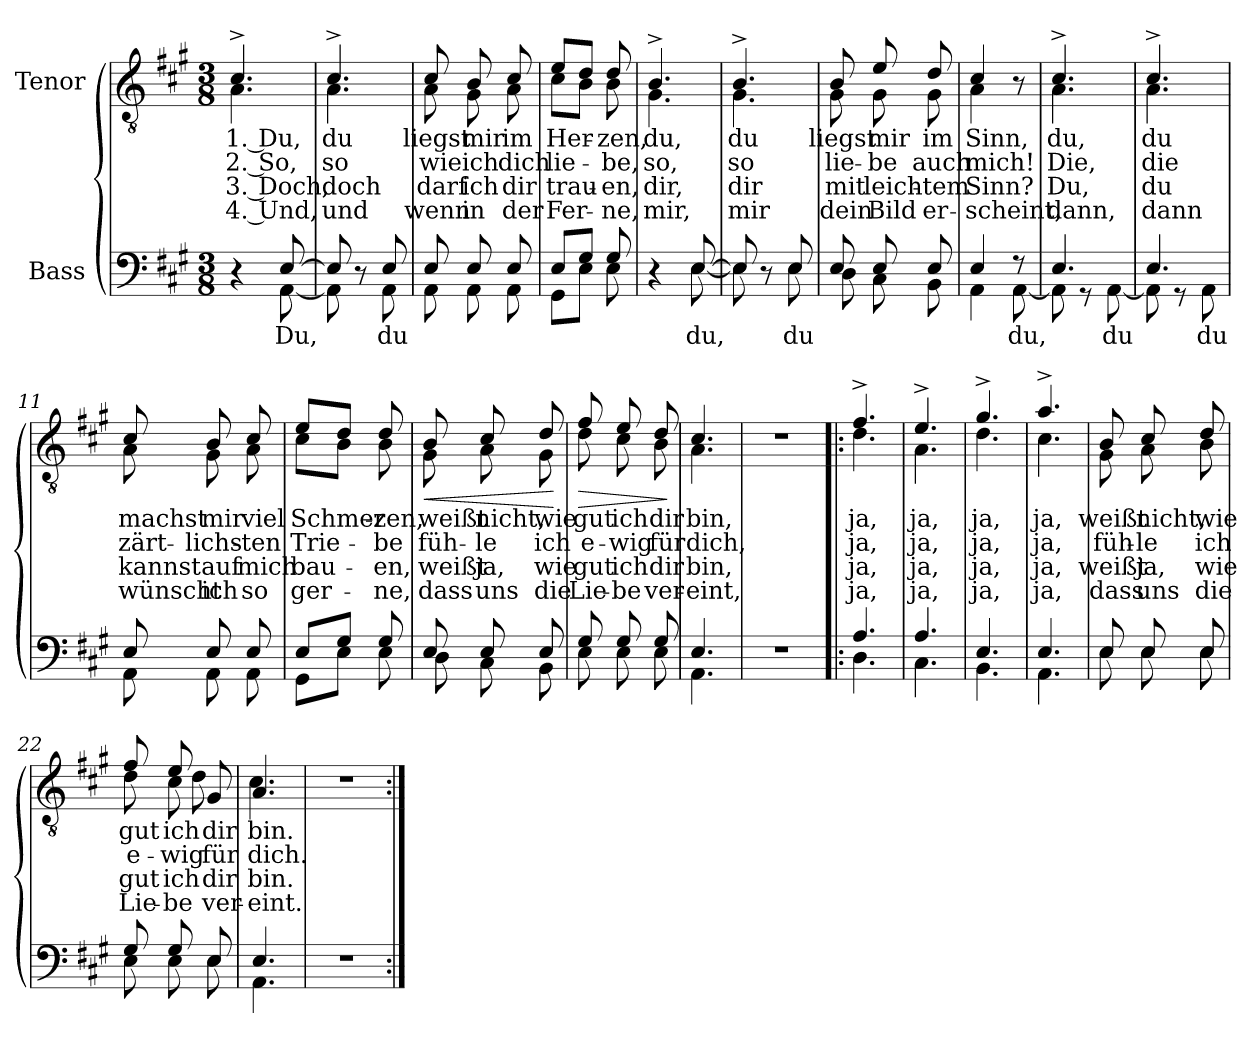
**kern	**text	**kern	**text	**text	**text	**text	**dynam
*part2	*part2	*part1	*part1	*part1	*part1	*part1	*part1
*staff2	*staff2	*staff1	*staff1	*staff1	*staff1	*staff1	*staff1
*I"Bass	*	*I"Tenor	*	*	*	*	*
*clefF4	*	*clefGv2	*	*	*	*	*
*k[f#c#g#]	*	*k[f#c#g#]	*	*	*	*	*
*M3/8	*	*M3/8	*	*	*	*	*
=1	=1	=1	=1	=1	=1	=1	=1
*^	*	*	*	*	*	*	*
!	!	!	!LO:TX:a:B:t=Mäßig	!	!	!	!	!
!	!	!	!	!LO:LY:b	!LO:LY:b	!LO:LY:b	!LO:LY:b	!
*	*	*	*^	*	*	*	*	*
4r	4ryy	.	4.c#^/	4.A\	1. Du,	2. So,	3. Doch,	4. Und,	.
!	!	!LO:LY:b	!	!	!	!	!	!	!
[8E/	[8AA\	Du,	.	.	.	.	.	.	.
=2	=2	=2	=2	=2	=2	=2	=2	=2	=2
!	!	!	!	!	!LO:LY:b	!LO:LY:b	!LO:LY:b	!LO:LY:b	!
8E/]	8AA\]	.	4.c#^/	4.A\	du	so	doch	und	.
8r	8ryy	.	.	.	.	.	.	.	.
!	!	!LO:LY:b	!	!	!	!	!	!	!
8E/	8AA\	du	.	.	.	.	.	.	.
=3	=3	=3	=3	=3	=3	=3	=3	=3	=3
!	!	!	!	!	!LO:LY:b	!LO:LY:b	!LO:LY:b	!LO:LY:b	!
8E/	8AA\	.	8c#/	8A\	liegst	wie	darf	wenn	.
!	!	!	!	!	!LO:LY:b	!LO:LY:b	!LO:LY:b	!LO:LY:b	!
8E/	8AA\	.	8B/	8G#\	mir	ich	ich	in	.
!	!	!	!	!	!LO:LY:b	!LO:LY:b	!LO:LY:b	!LO:LY:b	!
8E/	8AA\	.	8c#/	8A\	im	dich	dir	der	.
=4	=4	=4	=4	=4	=4	=4	=4	=4	=4
!	!	!	!	!	!LO:LY:b	!LO:LY:b	!LO:LY:b	!LO:LY:b	!
8E/L	8GG#\L	.	8e/L	8c#\L	Her-	lie-	trau-	Fer-	.
8G#/J	8E\J	.	8d/J	8B\J	.	.	.	.	.
!	!	!	!	!	!LO:LY:b	!LO:LY:b	!LO:LY:b	!LO:LY:b	!
8G#/	8E\	.	8d/	8B\	-zen,	-be,	-en,	-ne,	.
=5	=5	=5	=5	=5	=5	=5	=5	=5	=5
!	!	!	!	!	!LO:LY:b	!LO:LY:b	!LO:LY:b	!LO:LY:b	!
4r	4ryy	.	4.B^/	4.G#\	du,	so,	dir,	mir,	.
!	!	!LO:LY:b	!	!	!	!	!	!	!
[8E/	[8E\	du,	.	.	.	.	.	.	.
=6	=6	=6	=6	=6	=6	=6	=6	=6	=6
!	!	!	!	!	!LO:LY:b	!LO:LY:b	!LO:LY:b	!LO:LY:b	!
8E/]	8E\]	.	4.B^/	4.G#\	du	so	dir	mir	.
8r	8ryy	.	.	.	.	.	.	.	.
!	!	!LO:LY:b	!	!	!	!	!	!	!
8E/	8E\	du	.	.	.	.	.	.	.
!!LO:LB:g=z	!!
=7	=7	=7	=7	=7	=7	=7	=7	=7	=7
!	!	!	!	!	!LO:LY:b	!LO:LY:b	!LO:LY:b	!LO:LY:b	!
8E/	8D\	.	8B/	8G#\	liegst	lie-	mit	dein	.
!	!	!	!	!	!LO:LY:b	!LO:LY:b	!LO:LY:b	!LO:LY:b	!
8E/	8C#\	.	8e/	8G#\	mir	-be	leich-	Bild	.
!	!	!	!	!	!LO:LY:b	!LO:LY:b	!LO:LY:b	!LO:LY:b	!
8E/	8BB\	.	8d/	8G#\	im	auch	-tem	er-	.
=8	=8	=8	=8	=8	=8	=8	=8	=8	=8
!	!	!	!	!	!LO:LY:b	!LO:LY:b	!LO:LY:b	!LO:LY:b	!
4E/	4AA\	.	4c#/	4A\	Sinn,	mich!	Sinn?	-scheint,	.
!	!	!LO:LY:b	!	!	!	!	!	!	!
8r	[8AA\	du,	8r	8ryy	.	.	.	.	.
=9	=9	=9	=9	=9	=9	=9	=9	=9	=9
!	!	!	!	!	!LO:LY:b	!LO:LY:b	!LO:LY:b	!LO:LY:b	!
4.E/	8AA\]	.	4.c#^/	4.A\	du,	Die,	Du,	dann,	.
.	8r	.	.	.	.	.	.	.	.
!	!	!LO:LY:b	!	!	!	!	!	!	!
.	[8AA\	du	.	.	.	.	.	.	.
=10	=10	=10	=10	=10	=10	=10	=10	=10	=10
!	!	!	!	!	!LO:LY:b	!LO:LY:b	!LO:LY:b	!LO:LY:b	!
4.E/	8AA\]	.	4.c#^/	4.A\	du	die	du	dann	.
.	8r	.	.	.	.	.	.	.	.
!	!	!LO:LY:b	!	!	!	!	!	!	!
.	8AA\	du	.	.	.	.	.	.	.
=11	=11	=11	=11	=11	=11	=11	=11	=11	=11
!	!	!	!	!	!LO:LY:b	!LO:LY:b	!LO:LY:b	!LO:LY:b	!
8E/	8AA\	.	8c#/	8A\	machst	zärt-	kannst	wünscht	.
!	!	!	!	!	!LO:LY:b	!LO:LY:b	!LO:LY:b	!LO:LY:b	!
8E/	8AA\	.	8B/	8G#\	mir	-lichs-	auf	ich	.
!	!	!	!	!	!LO:LY:b	!LO:LY:b	!LO:LY:b	!LO:LY:b	!
8E/	8AA\	.	8c#/	8A\	viel	-ten	mich	so	.
!!LO:LB:g=z	!!
=12	=12	=12	=12	=12	=12	=12	=12	=12	=12
!	!	!	!	!	!LO:LY:b	!LO:LY:b	!LO:LY:b	!LO:LY:b	!
8E/L	8GG#\L	.	8e/L	8c#\L	Schmer-	Trie-	bau-	ger-	.
8G#/J	8E\J	.	8d/J	8B\J	.	.	.	.	.
!	!	!	!	!	!LO:LY:b	!LO:LY:b	!LO:LY:b	!LO:LY:b	!
8G#/	8E\	.	8d/	8B\	-zen,	-be	-en,	-ne,	.
=13	=13	=13	=13	=13	=13	=13	=13	=13	=13
!	!	!	!	!	!LO:LY:b	!LO:LY:b	!LO:LY:b	!LO:LY:b	!LO:HP:b
8E/	8D\	.	8B/	8G#\	weißt	füh-	weißt	dass	<
!	!	!	!	!	!LO:LY:b	!LO:LY:b	!LO:LY:b	!LO:LY:b	!
8E/	8C#\	.	8c#/	8A\	nicht,	-le	ja,	uns	.
!	!	!	!	!	!LO:LY:b	!LO:LY:b	!LO:LY:b	!LO:LY:b	!
8E/	8BB\	.	8d/	8G#\	wie	ich	wie	die	.
*v	*v	*	*	*	*	*	*	*	*
*	*	*v	*v	*	*	*	*	*
.	.	.	.	.	.	.	[
=14	=14	=14	=14	=14	=14	=14	=14
*^	*	*	*	*	*	*	*
!	!	!	!	!LO:LY:b	!LO:LY:b	!LO:LY:b	!LO:LY:b	!LO:HP:b
*	*	*	*^	*	*	*	*	*
8G#/	8E\	.	8f#/	8d\	gut	e-	gut	Lie-	>
!	!	!	!	!	!LO:LY:b	!LO:LY:b	!LO:LY:b	!LO:LY:b	!
8G#/	8E\	.	8e/	8c#\	ich	-wig	ich	-be	.
!	!	!	!	!	!LO:LY:b	!LO:LY:b	!LO:LY:b	!LO:LY:b	!
8G#/	8E\	.	8d/	8B\	dir	für	dir	ver-	.
*v	*v	*	*	*	*	*	*	*	*
*	*	*v	*v	*	*	*	*	*
.	.	.	.	.	.	.	]
=15	=15	=15	=15	=15	=15	=15	=15
*^	*	*	*	*	*	*	*
!	!	!	!	!LO:LY:b	!LO:LY:b	!LO:LY:b	!LO:LY:b	!
*	*	*	*^	*	*	*	*	*
4.E/	4.AA\	.	4.c#/	4.A\	bin,	dich,	bin,	-eint,	.
*v	*v	*	*	*	*	*	*	*	*
*	*	*v	*v	*	*	*	*	*
=16	=16	=16	=16	=16	=16	=16	=16
4.r	.	4.r	.	.	.	.	.
!!LO:LB:g=z
=17!|:	=17!|:	=17!|:	=17!|:	=17!|:	=17!|:	=17!|:	=17!|:
*^	*	*	*	*	*	*	*
!	!	!	!	!LO:LY:b	!LO:LY:b	!LO:LY:b	!LO:LY:b	!
*	*	*	*^	*	*	*	*	*
4.A/	4.D\	.	4.f#^/	4.d\	ja,	ja,	ja,	ja,	.
=18	=18	=18	=18	=18	=18	=18	=18	=18	=18
!	!	!	!	!	!LO:LY:b	!LO:LY:b	!LO:LY:b	!LO:LY:b	!
4.A/	4.C#\	.	4.e^/	4.A\	ja,	ja,	ja,	ja,	.
=19	=19	=19	=19	=19	=19	=19	=19	=19	=19
!	!	!	!	!	!LO:LY:b	!LO:LY:b	!LO:LY:b	!LO:LY:b	!
4.E/	4.BB\	.	4.g#^/	4.d\	ja,	ja,	ja,	ja,	.
=20	=20	=20	=20	=20	=20	=20	=20	=20	=20
!	!	!	!	!	!LO:LY:b	!LO:LY:b	!LO:LY:b	!LO:LY:b	!
4.E/	4.AA\	.	4.a^/	4.c#\	ja,	ja,	ja,	ja,	.
=21	=21	=21	=21	=21	=21	=21	=21	=21	=21
!	!	!	!	!	!LO:LY:b	!LO:LY:b	!LO:LY:b	!LO:LY:b	!
8E/	8E\	.	8B/	8G#\	weißt	füh-	weißt	dass	.
!	!	!	!	!	!LO:LY:b	!LO:LY:b	!LO:LY:b	!LO:LY:b	!
8E/	8E\	.	8c#/	8A\	nicht,	-le	ja,	uns	.
!	!	!	!	!	!LO:LY:b	!LO:LY:b	!LO:LY:b	!LO:LY:b	!
8E/	8E\	.	8d/	8B\	wie	ich	wie	die	.
=22	=22	=22	=22	=22	=22	=22	=22	=22	=22
!	!	!	!	!	!LO:LY:b	!LO:LY:b	!LO:LY:b	!LO:LY:b	!
8G#/	8E\	.	8f#/	8d\	gut	e-	gut	Lie-	.
!	!	!	!	!	!LO:LY:b	!LO:LY:b	!LO:LY:b	!LO:LY:b	!
8G#/	8E\	.	8e/	8c#\	ich	-wig	ich	-be	.
!	!	!	!	!	!LO:LY:b	!LO:LY:b	!LO:LY:b	!LO:LY:b	!
8E/	8E\	.	8G#/	8d\	dir	für	dir	ver-	.
=23	=23	=23	=23	=23	=23	=23	=23	=23	=23
!	!	!	!	!	!LO:LY:b	!LO:LY:b	!LO:LY:b	!LO:LY:b	!
4.E/	4.AA\	.	4.A/	4.c#\	bin.	dich.	bin.	-eint.	.
*v	*v	*	*	*	*	*	*	*	*
*	*	*v	*v	*	*	*	*	*
=24	=24	=24	=24	=24	=24	=24	=24
4.r	.	4.r	.	.	.	.	.
=:|!	=:|!	=:|!	=:|!	=:|!	=:|!	=:|!	=:|!
*-	*-	*-	*-	*-	*-	*-	*-
